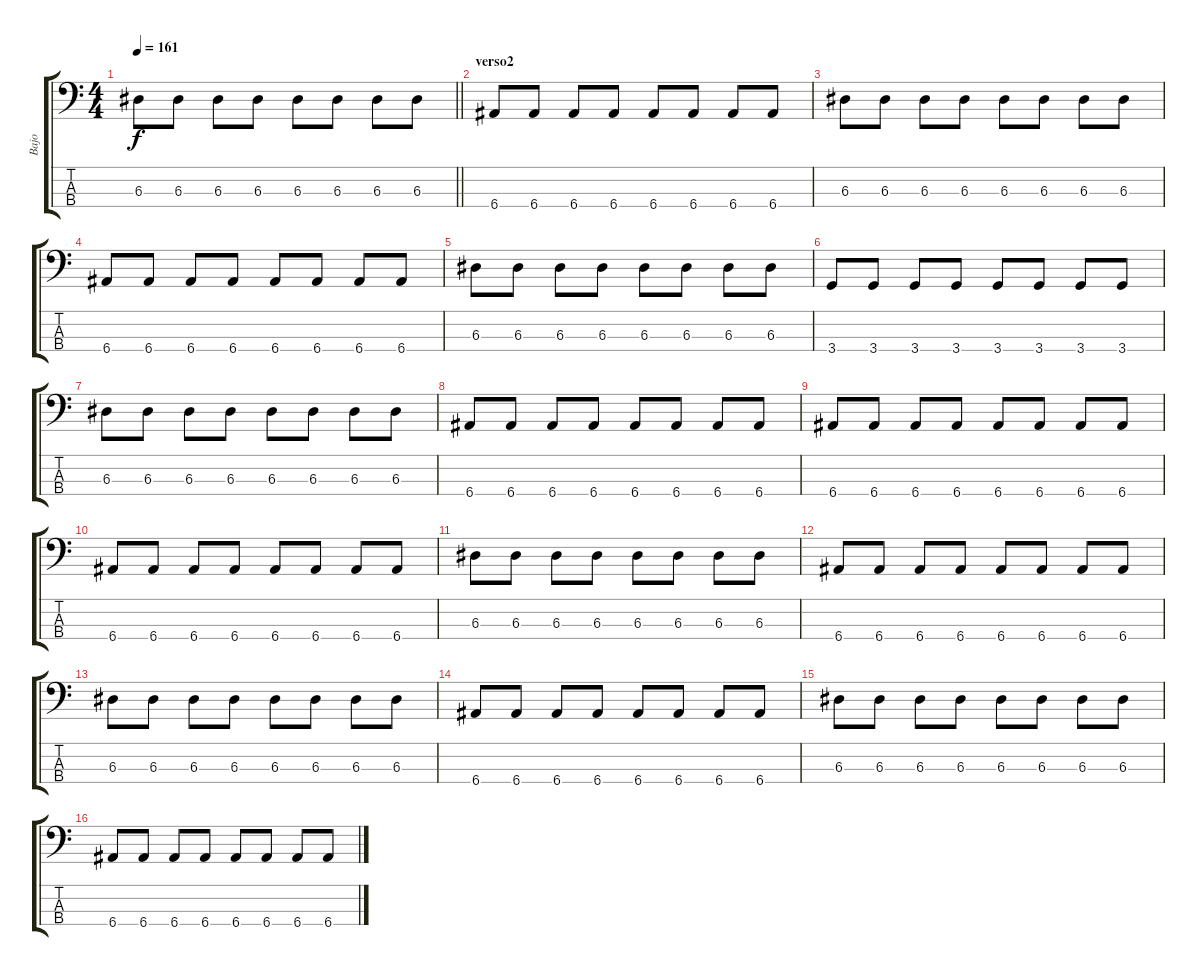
\track ("Bajo" "Bajo") {instrument electricbassfinger}
\staff {score tabs}
\tuning (G2 D2 A1 E1) {hide}
\ts (4 4)
\tempo 161
\clef f4
\barLineRight lightlight
\ks c
6.3.8{dy f} 6.3.8 6.3.8 6.3.8 6.3.8 6.3.8 6.3.8 6.3.8 |
\section ("" "verso2")
6.4.8 6.4.8 6.4.8 6.4.8 6.4.8 6.4.8 6.4.8 6.4.8 |
6.3.8 6.3.8 6.3.8 6.3.8 6.3.8 6.3.8 6.3.8 6.3.8 |
6.4.8 6.4.8 6.4.8 6.4.8 6.4.8 6.4.8 6.4.8 6.4.8 |
6.3.8 6.3.8 6.3.8 6.3.8 6.3.8 6.3.8 6.3.8 6.3.8 |
3.4.8 3.4.8 3.4.8 3.4.8 3.4.8 3.4.8 3.4.8 3.4.8 |
6.3.8 6.3.8 6.3.8 6.3.8 6.3.8 6.3.8 6.3.8 6.3.8 |
6.4.8 6.4.8 6.4.8 6.4.8 6.4.8 6.4.8 6.4.8 6.4.8 |
6.4.8 6.4.8 6.4.8 6.4.8 6.4.8 6.4.8 6.4.8 6.4.8 |
6.4.8 6.4.8 6.4.8 6.4.8 6.4.8 6.4.8 6.4.8 6.4.8 |
6.3.8 6.3.8 6.3.8 6.3.8 6.3.8 6.3.8 6.3.8 6.3.8 |
6.4.8 6.4.8 6.4.8 6.4.8 6.4.8 6.4.8 6.4.8 6.4.8 |
6.3.8 6.3.8 6.3.8 6.3.8 6.3.8 6.3.8 6.3.8 6.3.8 |
6.4.8 6.4.8 6.4.8 6.4.8 6.4.8 6.4.8 6.4.8 6.4.8 |
6.3.8 6.3.8 6.3.8 6.3.8 6.3.8 6.3.8 6.3.8 6.3.8 |
6.4.8 6.4.8 6.4.8 6.4.8 6.4.8 6.4.8 6.4.8 6.4.8
